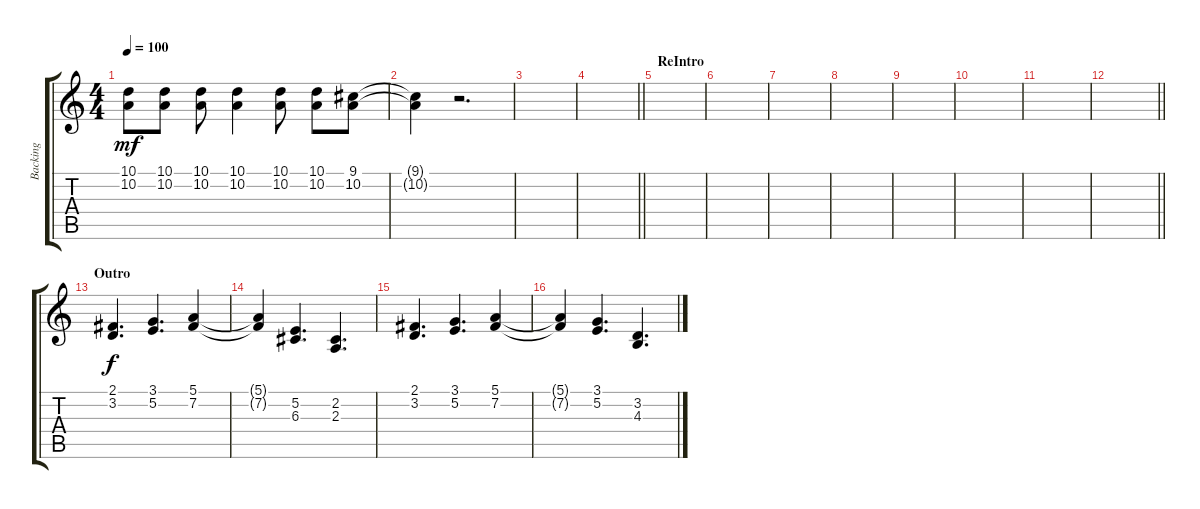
\track ("Backing" "Backing") {instrument choiraahs}
\staff {score tabs}
\tuning (E4 B3 G3 D3 A2 D2) {hide}
\ts (4 4)
\tempo 100
\clef g2
\ks c
(10.1 10.2).8{dy mf} (10.1 10.2).8 (10.1 10.2).8 (10.1 10.2).4 (10.1 10.2).8 (10.1 10.2).8 (9.1 10.2).8 |
(9.1{t} 10.2{t}).4 r.2{d} |
|
\barLineRight lightlight
|
\section ("" "ReIntro")
|
|
|
|
|
|
|
\barLineRight lightlight
|
\section ("" "Outro")
(2.1 3.2).4{d dy f} (3.1 5.2).4{d} (5.1 7.2).4 |
(5.1{t} 7.2{t}).4 (5.2 6.3).4{d} (2.2 2.3).4{d} |
(2.1 3.2).4{d} (3.1 5.2).4{d} (5.1 7.2).4 |
(5.1{t} 7.2{t}).4 (3.1 5.2).4{d} (3.2 4.3).4{d}
